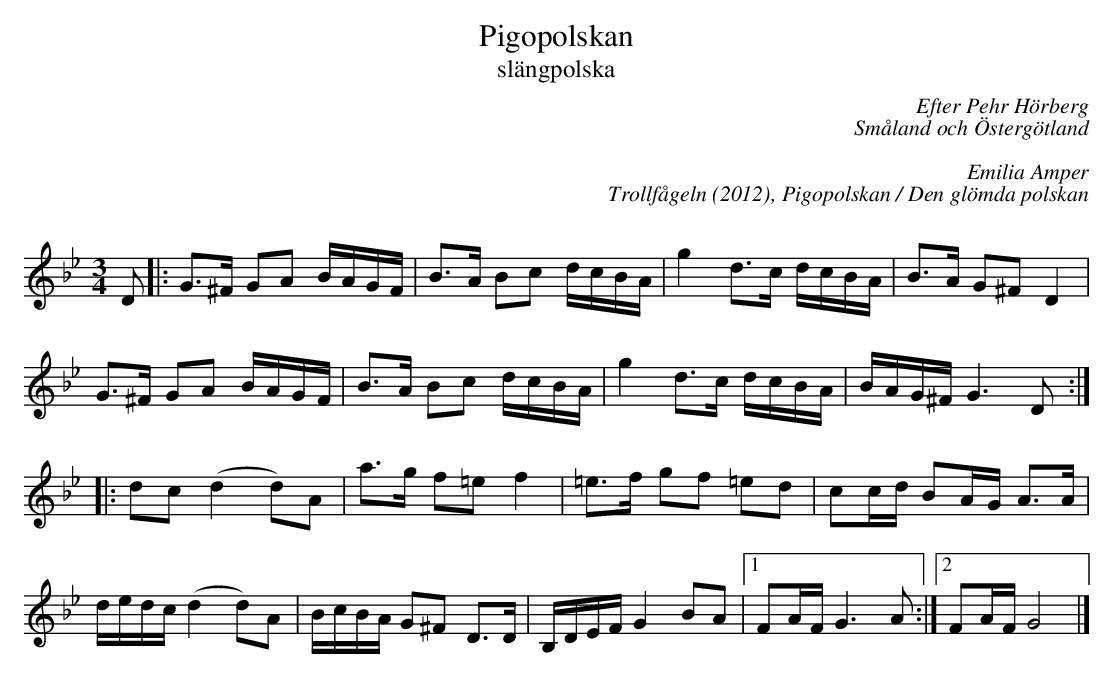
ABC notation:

X:1
Q: 30
T: Pigopolskan
T: slängpolska
C: Efter Pehr Hörberg
C: Småland och Östergötland
C:
C: Emilia Amper
C: Trollfågeln (2012), Pigopolskan / Den glömda polskan
M: 3/4
L: 1/8
K: Gm
D |: G3/^F/ GA B/A/G/F/ | B3/A/ Bc d/c/B/A/ | g2 d3/c/ d/c/B/A/ | B3/A/ G^F D2 |
G3/^F/ GA B/A/G/F/ | B3/A/ Bc d/c/B/A/ | g2 d3/c/ d/c/B/A/ | B/A/G/^F/ G3 D :|
|: dc (d2 d)A | a3/g/ f=e f2 | =e3/f/ gf =ed | cc/d/ BA/G/ A3/A/ |
d/e/d/c/ (d2 d)A | B/c/B/A/ G^F D3/D/ | B,/D/E/F/ G2 BA |[1 FA/F/ G3 A :|[2 FA/F/ G4 |]
